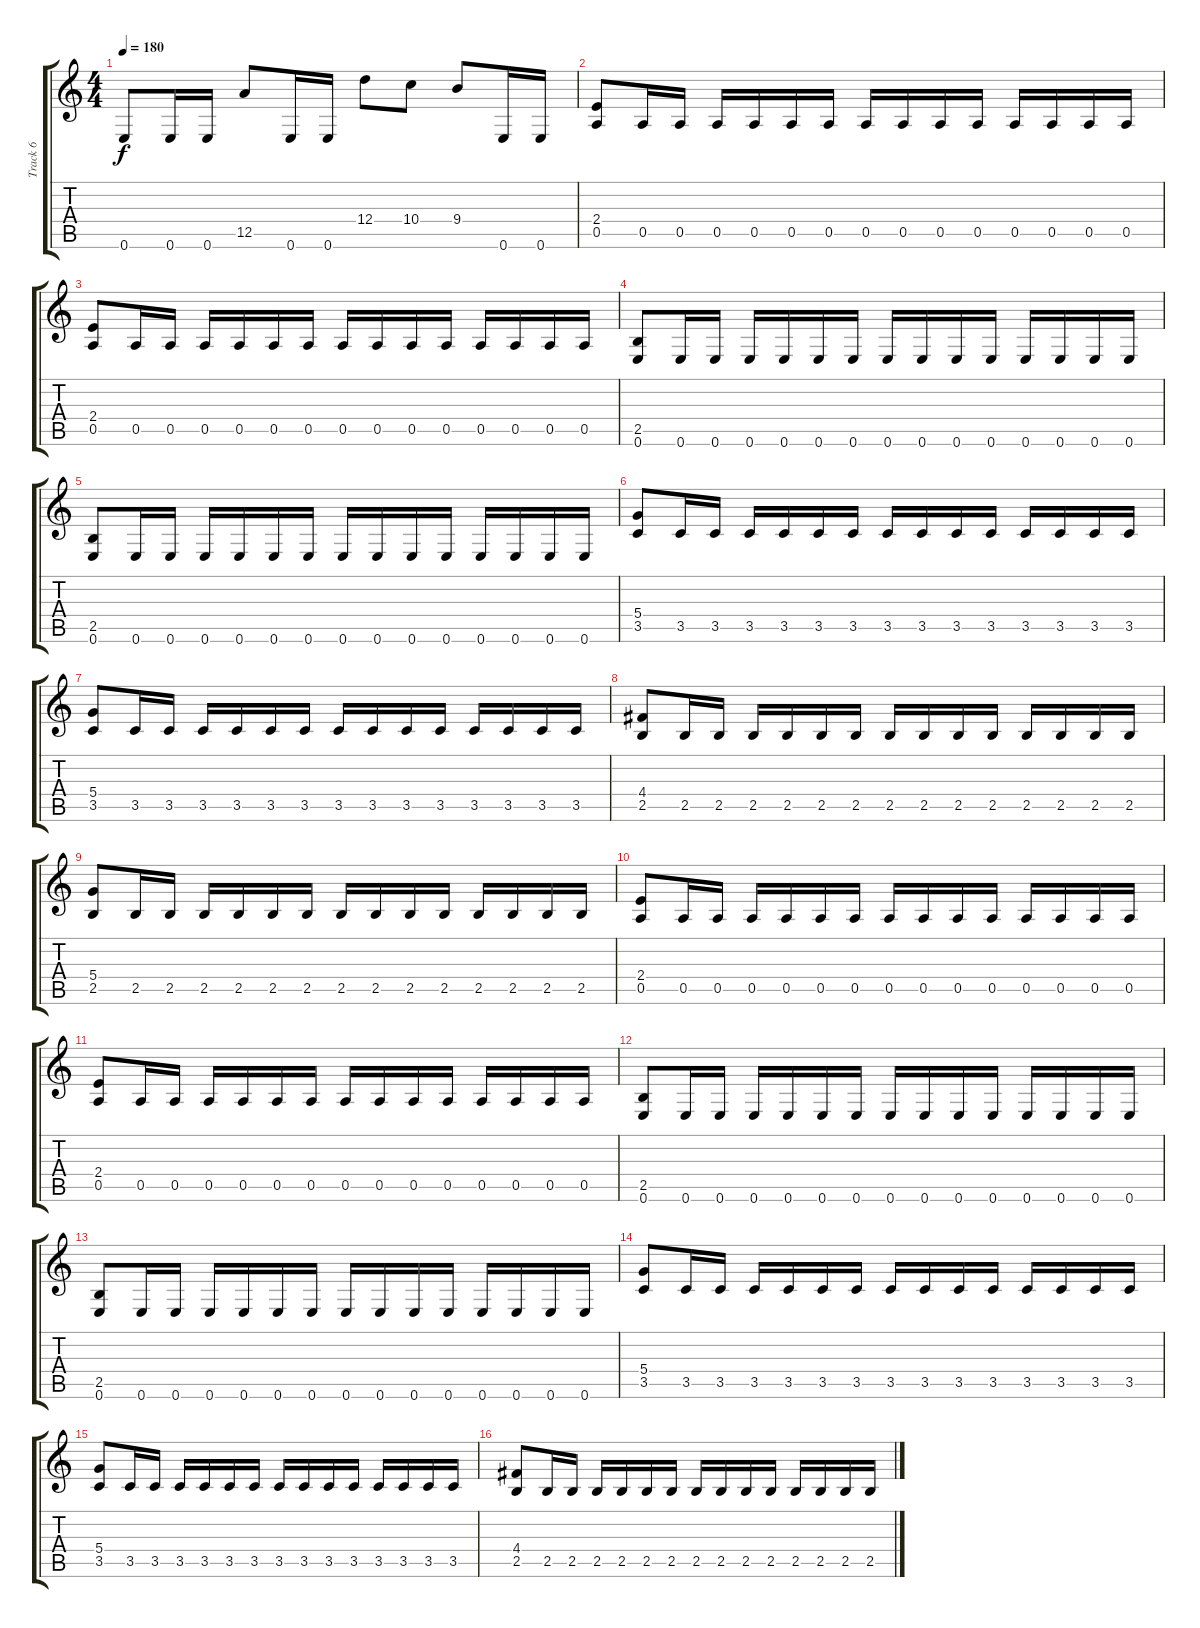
\track ("Track 6" "Track 6") {instrument electricguitarmuted}
\staff {score tabs}
\tuning (E4 B3 G3 D3 A2 E2) {hide}
\ts (4 4)
\tempo 180
\clef g2
\ks c
0.6.8{dy f} 0.6.16 0.6.16 12.5.8 0.6.16 0.6.16 12.4.8 10.4.8 9.4.8 0.6.16 0.6.16 |
(2.4 0.5).8 0.5.16 0.5.16 0.5.16 0.5.16 0.5.16 0.5.16 0.5.16 0.5.16 0.5.16 0.5.16 0.5.16 0.5.16 0.5.16 0.5.16 |
(2.4 0.5).8 0.5.16 0.5.16 0.5.16 0.5.16 0.5.16 0.5.16 0.5.16 0.5.16 0.5.16 0.5.16 0.5.16 0.5.16 0.5.16 0.5.16 |
(2.5 0.6).8 0.6.16 0.6.16 0.6.16 0.6.16 0.6.16 0.6.16 0.6.16 0.6.16 0.6.16 0.6.16 0.6.16 0.6.16 0.6.16 0.6.16 |
(2.5 0.6).8 0.6.16 0.6.16 0.6.16 0.6.16 0.6.16 0.6.16 0.6.16 0.6.16 0.6.16 0.6.16 0.6.16 0.6.16 0.6.16 0.6.16 |
(5.4 3.5).8 3.5.16 3.5.16 3.5.16 3.5.16 3.5.16 3.5.16 3.5.16 3.5.16 3.5.16 3.5.16 3.5.16 3.5.16 3.5.16 3.5.16 |
(5.4 3.5).8 3.5.16 3.5.16 3.5.16 3.5.16 3.5.16 3.5.16 3.5.16 3.5.16 3.5.16 3.5.16 3.5.16 3.5.16 3.5.16 3.5.16 |
(4.4 2.5).8 2.5.16 2.5.16 2.5.16 2.5.16 2.5.16 2.5.16 2.5.16 2.5.16 2.5.16 2.5.16 2.5.16 2.5.16 2.5.16 2.5.16 |
(5.4 2.5).8 2.5.16 2.5.16 2.5.16 2.5.16 2.5.16 2.5.16 2.5.16 2.5.16 2.5.16 2.5.16 2.5.16 2.5.16 2.5.16 2.5.16 |
(2.4 0.5).8 0.5.16 0.5.16 0.5.16 0.5.16 0.5.16 0.5.16 0.5.16 0.5.16 0.5.16 0.5.16 0.5.16 0.5.16 0.5.16 0.5.16 |
(2.4 0.5).8 0.5.16 0.5.16 0.5.16 0.5.16 0.5.16 0.5.16 0.5.16 0.5.16 0.5.16 0.5.16 0.5.16 0.5.16 0.5.16 0.5.16 |
(2.5 0.6).8 0.6.16 0.6.16 0.6.16 0.6.16 0.6.16 0.6.16 0.6.16 0.6.16 0.6.16 0.6.16 0.6.16 0.6.16 0.6.16 0.6.16 |
(2.5 0.6).8 0.6.16 0.6.16 0.6.16 0.6.16 0.6.16 0.6.16 0.6.16 0.6.16 0.6.16 0.6.16 0.6.16 0.6.16 0.6.16 0.6.16 |
(5.4 3.5).8 3.5.16 3.5.16 3.5.16 3.5.16 3.5.16 3.5.16 3.5.16 3.5.16 3.5.16 3.5.16 3.5.16 3.5.16 3.5.16 3.5.16 |
(5.4 3.5).8 3.5.16 3.5.16 3.5.16 3.5.16 3.5.16 3.5.16 3.5.16 3.5.16 3.5.16 3.5.16 3.5.16 3.5.16 3.5.16 3.5.16 |
(4.4 2.5).8 2.5.16 2.5.16 2.5.16 2.5.16 2.5.16 2.5.16 2.5.16 2.5.16 2.5.16 2.5.16 2.5.16 2.5.16 2.5.16 2.5.16
